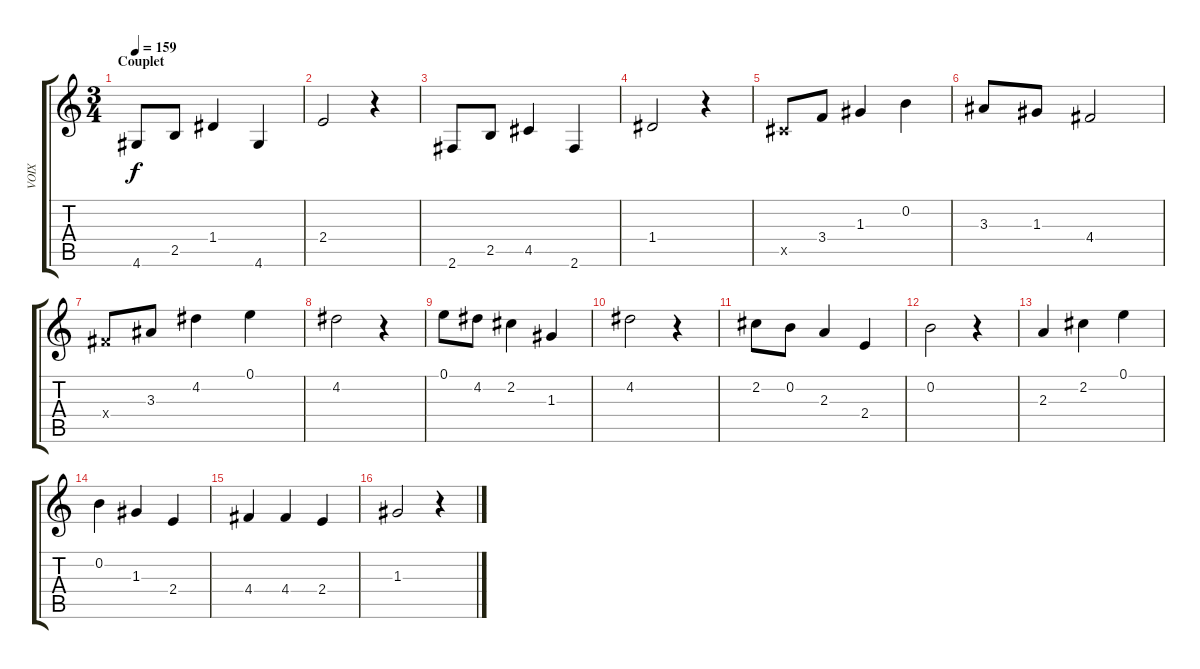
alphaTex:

\track ("VOIX" "VOIX") {instrument electricguitarjazz}
\staff {score tabs}
\tuning (E4 B3 G3 D3 A2 E2) {hide}
\ts (3 4)
\section ("" "Couplet")
\tempo 159
\clef g2
\ks c
4.6.8{dy f} 2.5.8 1.4.4 4.6.4 |
2.4.2 r.4 |
2.6.8 2.5.8 4.5.4 2.6.4 |
1.4.2 r.4 |
4.5{x}.8 3.4.8 1.3.4 0.2.4 |
3.3.8 1.3.8 4.4.2 |
4.4{x}.8 3.3.8 4.2.4 0.1.4 |
4.2.2 r.4 |
0.1.8 4.2.8 2.2.4 1.3.4 |
4.2.2 r.4 |
2.2.8 0.2.8 2.3.4 2.4.4 |
0.2.2 r.4 |
2.3.4 2.2.4 0.1.4 |
0.2.4 1.3.4 2.4.4 |
4.4.4 4.4.4 2.4.4 |
1.3.2 r.4
